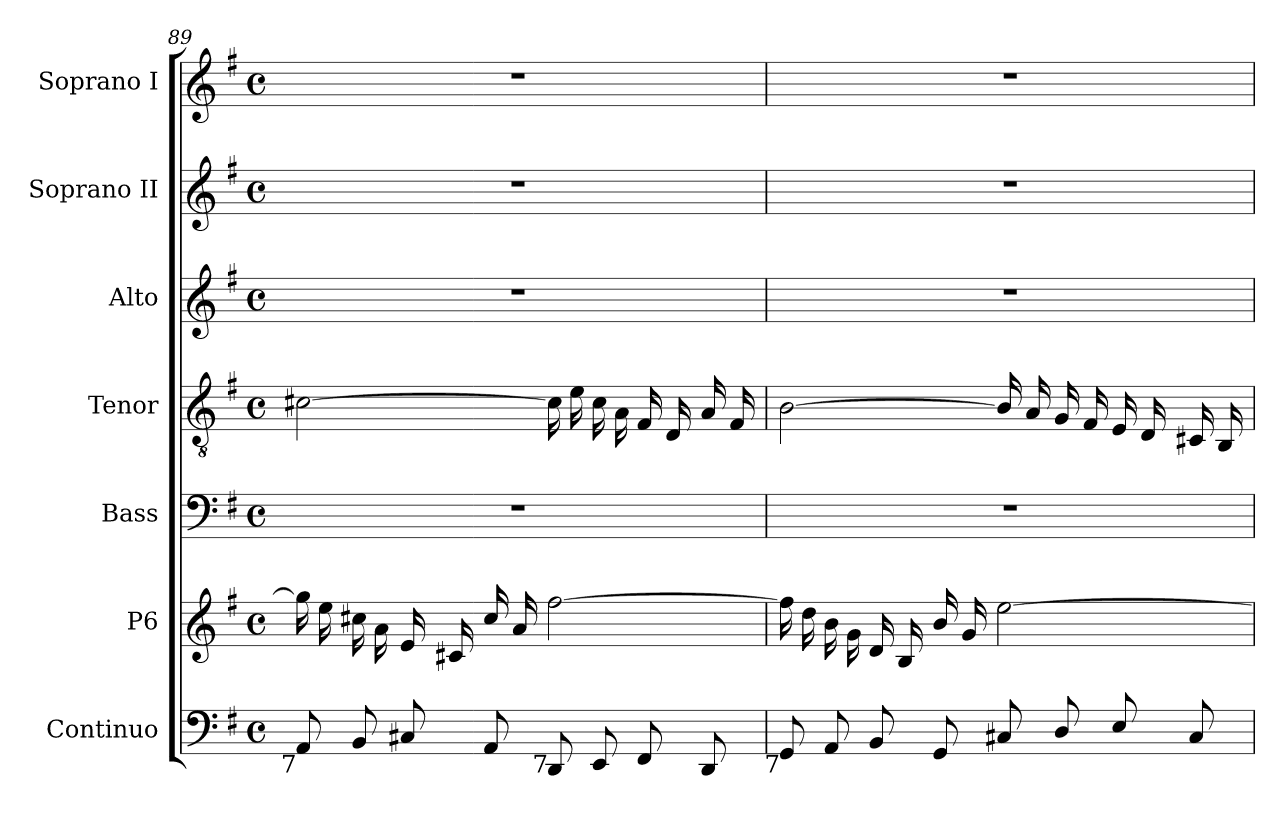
**kern	**kern	**kern	**kern	**kern	**kern	**kern
*part7	*part6	*part5	*part4	*part3	*part2	*part1
*staff7	*staff6	*staff5	*staff4	*staff3	*staff2	*staff1
*I"Continuo	*I"P6	*I"Bass	*I"Tenor	*I"Alto	*I"Soprano II	*I"Soprano I
*	*	*I'B.	*I'T.	*I'A.	*I'S.	*I'S.
!!LO:LB:g=z
*clefF4	*clefG2	*clefF4	*clefGv2	*clefG2	*clefG2	*clefG2
*	*	*	*ITrd7c12	*	*	*
*k[f#]	*k[f#]	*k[f#]	*k[f#]	*k[f#]	*k[f#]	*k[f#]
*G:	*G:	*G:	*G:	*G:	*G:	*G:
*M4/4	*M4/4	*M4/4	*M4/4	*M4/4	*M4/4	*M4/4
*met(c)	*met(c)	*met(c)	*met(c)	*met(c)	*met(c)	*met(c)
=89	=89	=89	=89	=89	=89	=89
!LO:TX:b:rj:t=7	!	!	!	!	!	!
8AAi/	16ggi\]	1r	[>2C#Xi\	1r	1r	1r
.	16eei\	.	.	.	.	.
8BBi/	16cc#Xi\	.	.	.	.	.
.	16ai\	.	.	.	.	.
8C#Xi/	16ei/	.	.	.	.	.
.	16c#Xi/	.	.	.	.	.
8AAi/	16cc#i/	.	.	.	.	.
.	16ai/	.	.	.	.	.
!LO:TX:b:rj:t=7	!	!	!	!	!	!
8DDi/	[>2ff#i\	.	16C#i\]	.	.	.
.	.	.	16Ei\	.	.	.
8EEi/	.	.	16C#i\	.	.	.
.	.	.	16AAi\	.	.	.
8FF#i/	.	.	16FF#i/	.	.	.
.	.	.	16DDi/	.	.	.
8DDi/	.	.	16AAi/	.	.	.
.	.	.	16FF#i/	.	.	.
=90	=90	=90	=90	=90	=90	=90
!LO:TX:b:rj:t=7	!	!	!	!	!	!
8GGi/	16ff#i\]	1r	[>2BBi\	1r	1r	1r
.	16ddi\	.	.	.	.	.
8AAi/	16bi\	.	.	.	.	.
.	16gi\	.	.	.	.	.
8BBi/	16di/	.	.	.	.	.
.	16Bi/	.	.	.	.	.
8GGi/	16bi/	.	.	.	.	.
.	16gi/	.	.	.	.	.
8C#Xi/	[>2eei\	.	16BBi/]	.	.	.
.	.	.	16AAi/	.	.	.
8Di/	.	.	16GGi/	.	.	.
.	.	.	16FF#i/	.	.	.
8Ei/	.	.	16EEi/	.	.	.
.	.	.	16DDi/	.	.	.
8C#i/	.	.	16CC#Xi/	.	.	.
.	.	.	16BBBi/	.	.	.
=	=	=	=	=	=	=
*-	*-	*-	*-	*-	*-	*-
